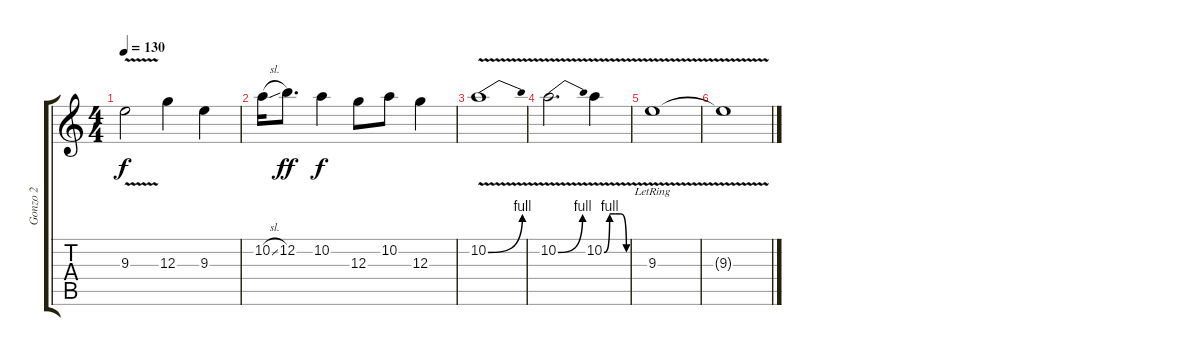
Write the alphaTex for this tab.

\track ("Gonzo 2" "Gonzo 2") {instrument overdrivenguitar}
\staff {score tabs}
\tuning (E4 B3 G3 D3 A2 E2) {hide}
\ts (4 4)
\tempo 130
\clef g2
\ks c
9.3{v}.2{dy f} 12.3.4 9.3.4 |
10.2{sl}.16 12.2.8{d dy ff} 10.2.4{dy f} 12.3.8 10.2.8 12.3.4 |
10.2{be (bend 0 0 60 4) v}.1 |
10.2{be (bend 0 0 60 4) v}.2{d} 10.2{be (custom 0 0 15 4 30 4 45 4 60 0) v}.4 |
9.3{v lr}.1 |
9.3{t}.1{volume 5}
